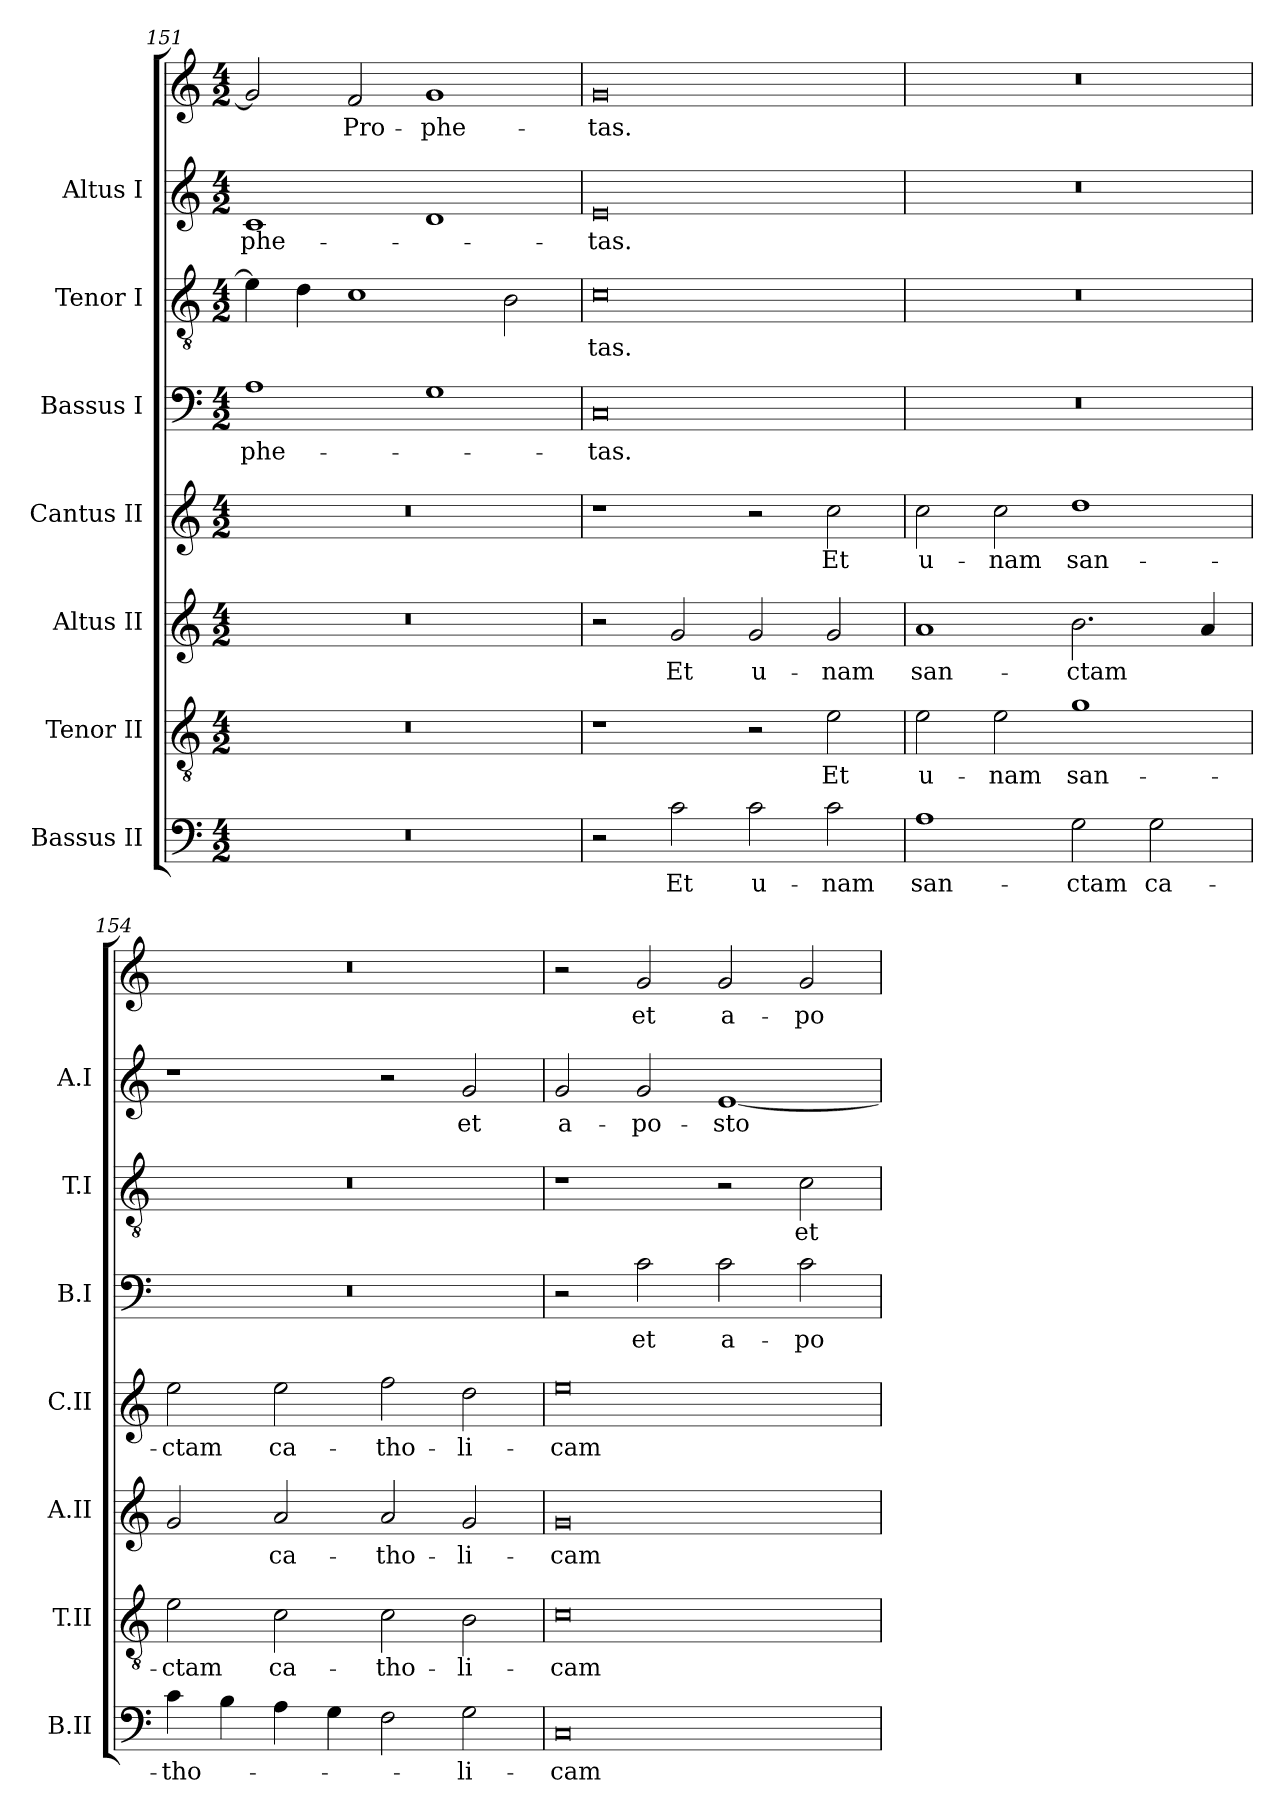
**kern	**text	**kern	**text	**kern	**text	**kern	**text	**kern	**text	**kern	**text	**kern	**text	**kern	**text
*part8	*part8	*part7	*part7	*part6	*part6	*part5	*part5	*part4	*part4	*part3	*part3	*part2	*part2	*part1	*part1
*staff8	*staff8	*staff7	*staff7	*staff6	*staff6	*staff5	*staff5	*staff4	*staff4	*staff3	*staff3	*staff2	*staff2	*staff1	*staff1
*I"Bassus II	*	*I"Tenor II	*	*I"Altus II	*	*I"Cantus II	*	*I"Bassus I	*	*I"Tenor I	*	*I"Altus I	*	*	*
*I'B.II	*	*I'T.II	*	*I'A.II	*	*I'C.II	*	*I'B.I	*	*I'T.I	*	*I'A.I	*	*	*
*clefF4	*	*clefGv2	*	*clefG2	*	*clefG2	*	*clefF4	*	*clefGv2	*	*clefG2	*	*clefG2	*
*	*	*ITrd7c12	*	*	*	*	*	*	*	*ITrd7c12	*	*	*	*	*
*k[]	*	*k[]	*	*k[]	*	*k[]	*	*k[]	*	*k[]	*	*k[]	*	*k[]	*
*C:	*	*C:	*	*C:	*	*C:	*	*C:	*	*C:	*	*C:	*	*C:	*
*M4/2	*	*M4/2	*	*M4/2	*	*M4/2	*	*M4/2	*	*M4/2	*	*M4/2	*	*M4/2	*
=151	=151	=151	=151	=151	=151	=151	=151	=151	=151	=151	=151	=151	=151	=151	=151
0r	.	0r	.	0r	.	0r	.	1A\	-phe-	4E\]	.	1c/	-phe-	2g/]	.
.	.	.	.	.	.	.	.	.	.	4D\	.	.	.	.	.
.	.	.	.	.	.	.	.	.	.	1C\	.	.	.	2f/	Pro-
.	.	.	.	.	.	.	.	1G\	.	.	.	1d/	.	1g/	-phe-
.	.	.	.	.	.	.	.	.	.	2BB\	.	.	.	.	.
=152	=152	=152	=152	=152	=152	=152	=152	=152	=152	=152	=152	=152	=152	=152	=152
2r	.	1r	.	2r	.	1r	.	0C/	-tas.	0C\	-tas.	0e/	-tas.	0g/	-tas.
2c\	Et	.	.	2g/	Et	.	.	.	.	.	.	.	.	.	.
2c\	u-	2r	.	2g/	u-	2r	.	.	.	.	.	.	.	.	.
2c\	-nam	2E\	Et	2g/	-nam	2cc\	Et	.	.	.	.	.	.	.	.
=153	=153	=153	=153	=153	=153	=153	=153	=153	=153	=153	=153	=153	=153	=153	=153
1A\	san-	2E\	u-	1a/	san-	2cc\	u-	0r	.	0r	.	0r	.	0r	.
.	.	2E\	-nam	.	.	2cc\	-nam	.	.	.	.	.	.	.	.
2G\	-ctam	1G\	san-	2.b\	-ctam	1dd\	san-	.	.	.	.	.	.	.	.
2G\	ca-	.	.	.	.	.	.	.	.	.	.	.	.	.	.
.	.	.	.	4a/	.	.	.	.	.	.	.	.	.	.	.
=154	=154	=154	=154	=154	=154	=154	=154	=154	=154	=154	=154	=154	=154	=154	=154
4c\	-tho-	2E\	-ctam	2g/	.	2ee\	-ctam	0r	.	0r	.	1r	.	0r	.
4B\	.	.	.	.	.	.	.	.	.	.	.	.	.	.	.
4A\	.	2C\	ca-	2a/	ca-	2ee\	ca-	.	.	.	.	.	.	.	.
4G\	.	.	.	.	.	.	.	.	.	.	.	.	.	.	.
2F\	.	2C\	-tho-	2a/	-tho-	2ff\	-tho-	.	.	.	.	2r	.	.	.
2G\	-li-	2BB\	-li-	2g/	-li-	2dd\	-li-	.	.	.	.	2g/	et	.	.
=155	=155	=155	=155	=155	=155	=155	=155	=155	=155	=155	=155	=155	=155	=155	=155
0C/	-cam	0C\	-cam	0g/	-cam	0ee\	-cam	2r	.	1r	.	2g/	a-	2r	.
.	.	.	.	.	.	.	.	2c\	et	.	.	2g/	-po-	2g/	et
.	.	.	.	.	.	.	.	2c\	a-	2r	.	[1e/	-sto-	2g/	a-
.	.	.	.	.	.	.	.	2c\	-po-	2C\	et	.	.	2g/	-po-
=	=	=	=	=	=	=	=	=	=	=	=	=	=	=	=
*-	*-	*-	*-	*-	*-	*-	*-	*-	*-	*-	*-	*-	*-	*-	*-
